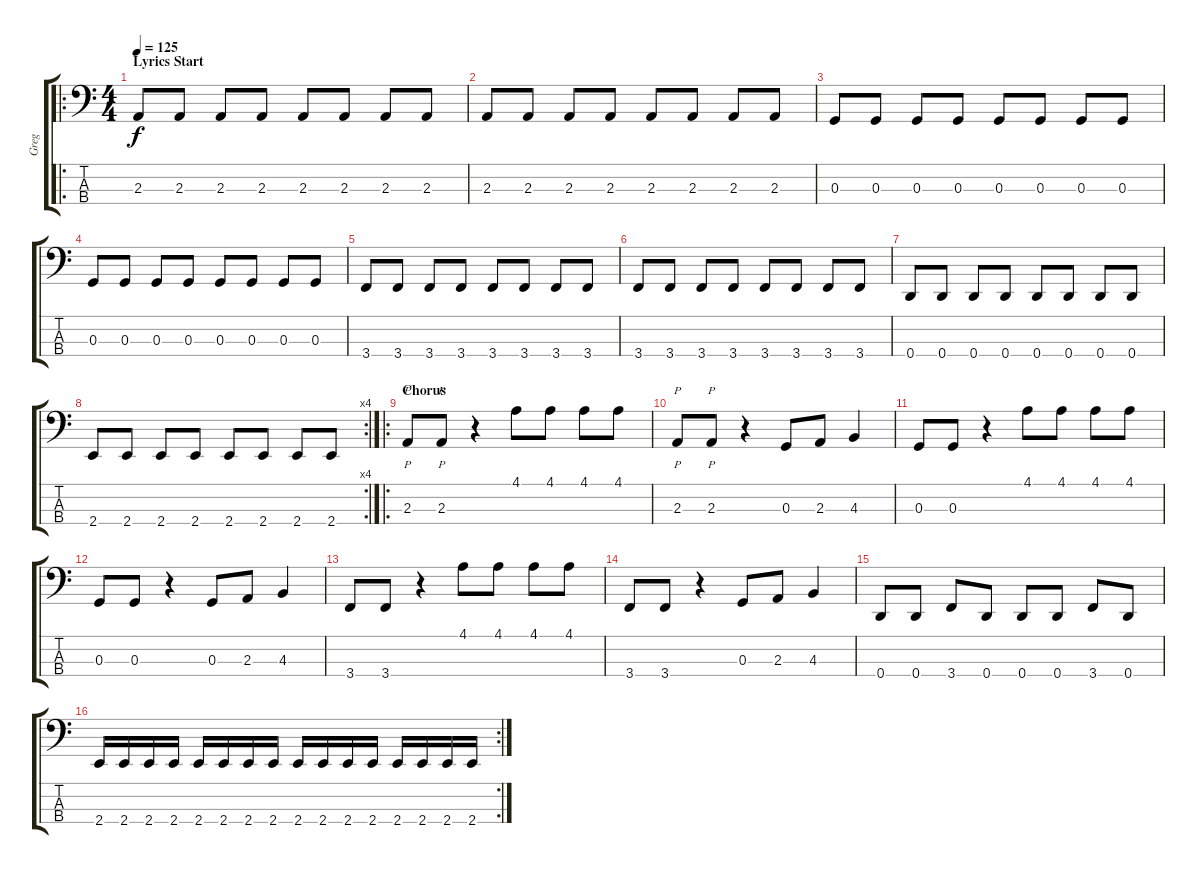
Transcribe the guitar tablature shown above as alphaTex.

\track ("Greg" "Greg") {instrument electricbasspick}
\staff {score tabs}
\tuning (F2 C2 G1 D1) {hide}
\ro
\ts (4 4)
\section ("" "Lyrics Start")
\tempo 125
\clef f4
\ks c
2.3.8{dy f} 2.3.8 2.3.8 2.3.8 2.3.8 2.3.8 2.3.8 2.3.8 |
2.3.8 2.3.8 2.3.8 2.3.8 2.3.8 2.3.8 2.3.8 2.3.8 |
0.3.8 0.3.8 0.3.8 0.3.8 0.3.8 0.3.8 0.3.8 0.3.8 |
0.3.8 0.3.8 0.3.8 0.3.8 0.3.8 0.3.8 0.3.8 0.3.8 |
3.4.8 3.4.8 3.4.8 3.4.8 3.4.8 3.4.8 3.4.8 3.4.8 |
3.4.8 3.4.8 3.4.8 3.4.8 3.4.8 3.4.8 3.4.8 3.4.8 |
0.4.8 0.4.8 0.4.8 0.4.8 0.4.8 0.4.8 0.4.8 0.4.8 |
\rc 4
2.4.8 2.4.8 2.4.8 2.4.8 2.4.8 2.4.8 2.4.8 2.4.8 |
\ro
\section ("" "Chorus")
2.3.8{p} 2.3.8{p} r.4 4.1.8 4.1.8 4.1.8 4.1.8 |
2.3.8{p} 2.3.8{p} r.4 0.3.8 2.3.8 4.3.4 |
0.3.8 0.3.8 r.4 4.1.8 4.1.8 4.1.8 4.1.8 |
0.3.8 0.3.8 r.4 0.3.8 2.3.8 4.3.4 |
3.4.8 3.4.8 r.4 4.1.8 4.1.8 4.1.8 4.1.8 |
3.4.8 3.4.8 r.4 0.3.8 2.3.8 4.3.4 |
0.4.8 0.4.8 3.4.8 0.4.8 0.4.8 0.4.8 3.4.8 0.4.8 |
\rc 2
2.4.16 2.4.16 2.4.16 2.4.16 2.4.16 2.4.16 2.4.16 2.4.16 2.4.16 2.4.16 2.4.16 2.4.16 2.4.16 2.4.16 2.4.16 2.4.16
